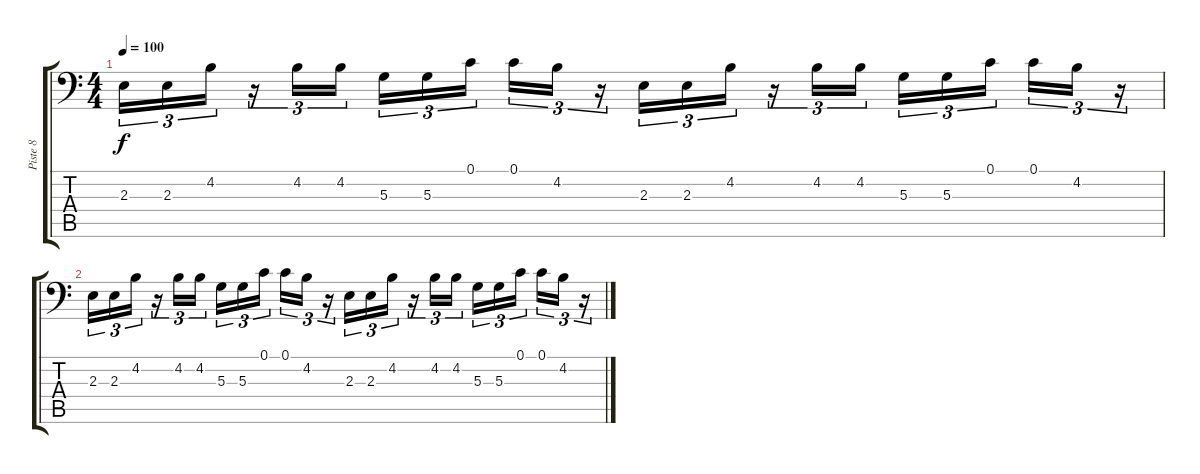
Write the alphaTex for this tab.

\track ("Piste 8" "Piste 8") {instrument electricbassfinger}
\staff {score tabs}
\tuning (C3 G2 D2 A1 E1 B0) {hide}
\ts (4 4)
\tempo 100
\clef f4
\ks c
2.3.16{tu (3 2) dy f} 2.3.16{tu (3 2)} 4.2.16{tu (3 2)} r.16{tu (3 2)} 4.2.16{tu (3 2)} 4.2.16{tu (3 2)} 5.3.16{tu (3 2)} 5.3.16{tu (3 2)} 0.1.16{tu (3 2)} 0.1.16{tu (3 2)} 4.2.16{tu (3 2)} r.16{tu (3 2)} 2.3.16{tu (3 2)} 2.3.16{tu (3 2)} 4.2.16{tu (3 2)} r.16{tu (3 2)} 4.2.16{tu (3 2)} 4.2.16{tu (3 2)} 5.3.16{tu (3 2)} 5.3.16{tu (3 2)} 0.1.16{tu (3 2)} 0.1.16{tu (3 2)} 4.2.16{tu (3 2)} r.16{tu (3 2)} |
2.3.16{tu (3 2)} 2.3.16{tu (3 2)} 4.2.16{tu (3 2)} r.16{tu (3 2)} 4.2.16{tu (3 2)} 4.2.16{tu (3 2)} 5.3.16{tu (3 2)} 5.3.16{tu (3 2)} 0.1.16{tu (3 2)} 0.1.16{tu (3 2)} 4.2.16{tu (3 2)} r.16{tu (3 2)} 2.3.16{tu (3 2)} 2.3.16{tu (3 2)} 4.2.16{tu (3 2)} r.16{tu (3 2)} 4.2.16{tu (3 2)} 4.2.16{tu (3 2)} 5.3.16{tu (3 2)} 5.3.16{tu (3 2)} 0.1.16{tu (3 2)} 0.1.16{tu (3 2)} 4.2.16{tu (3 2)} r.16{tu (3 2)}
